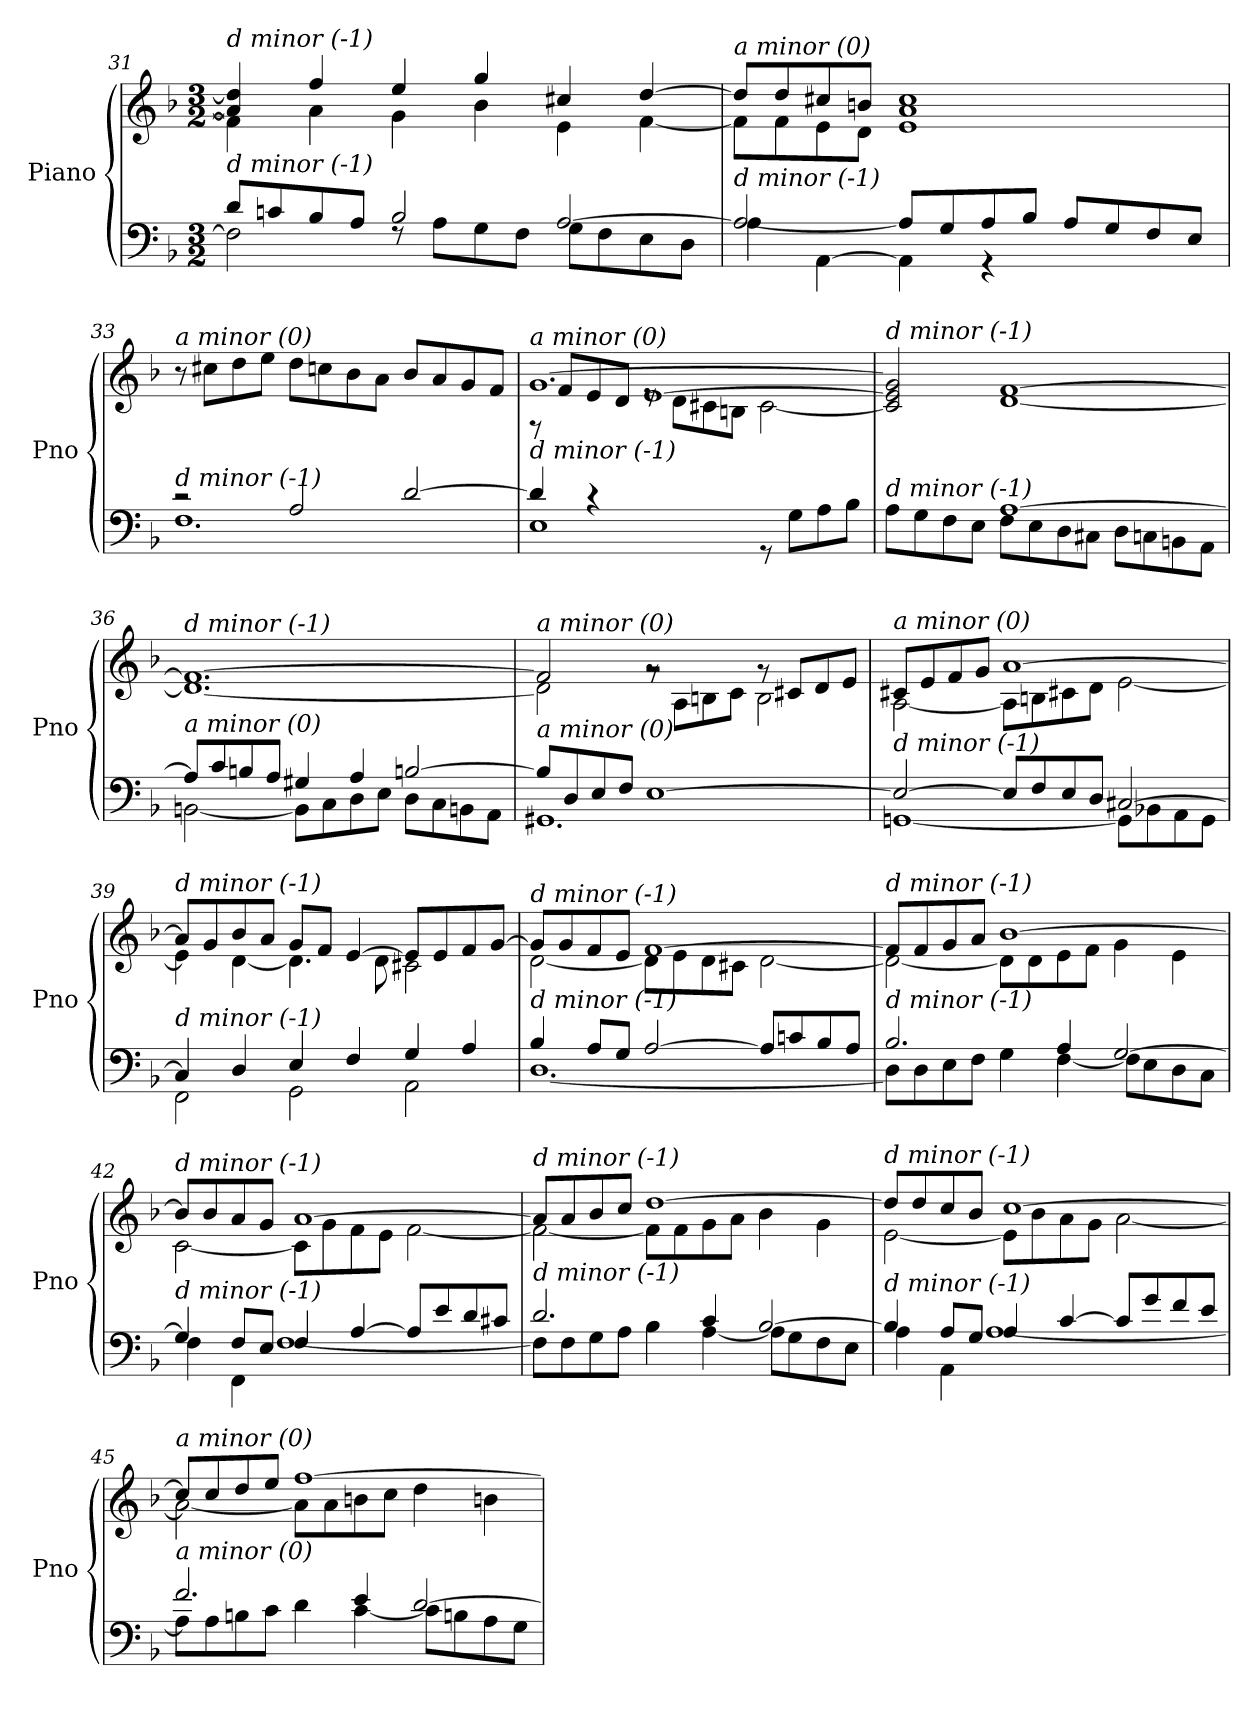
**kern	**kern
*part1	*part1
*staff2	*staff1
*I"Piano	*
*I'Pno	*
*clefF4	*clefG2
*k[b-]	*k[b-]
*M3/2	*M3/2
=31	=31
*^	*^
!	!	!LO:TX:i:t=d minor (-1)	!
!LO:TX:i:t=d minor (-1)	!	!	!
8d/L	2F\]	4a/] 4dd/]	4f\]
8cn/	.	.	.
8B-/	.	4ff/	4a\
8A/J	.	.	.
2B-/	8rF	4ee/	4g\
.	8A\L	.	.
.	8G\	4gg/	4b-\
.	8F\J	.	.
[2A/	8G\L	4cc#X/	4e\
.	8F\	.	.
.	8E\	[4dd/	[4f\
.	8D\J	.	.
=32	=32	=32	=32
*	*^	*	*^
!	!	!	!LO:TX:i:t=a minor (0)	!	!
!LO:TX:i:t=d minor (-1)	!	!	!	!	!
2ryy	2A/_	4A\	8dd/L]	8f\L]	1ryy
.	.	.	8dd/	8f\	.
.	.	[4AA\	8cc#X/	8e\	.
.	.	.	8bn/J	8d\J	.
1ryy	8A/L]	4AA\]	1e 1a 1cc#	1ryy	.
.	8G/	.	.	.	.
.	8A/	4r	.	.	.
.	8B-/J	.	.	.	.
.	8A/L	2ryy	.	.	2ryy
.	8G/	.	.	.	.
.	8F/	.	.	.	.
.	8E/J	.	.	.	.
*	*v	*v	*	*	*
*	*	*v	*v	*v
!!LO:LB:g=z
=33	=33	=33
!	!	!LO:TX:i:t=a minor (0)
!LO:TX:i:t=d minor (-1)	!	!
2r	1.F	8r
.	.	8cc#X\L
.	.	8dd\
.	.	8ee\J
2A/	.	8dd\L
.	.	8ccn\
.	.	8b-\
.	.	8a\J
[2d/	.	8b-/L
.	.	8a/
.	.	8g/
.	.	8f/J
=34	=34	=34
*	*^	*^
*	*	*	*	*^
*	*	*	*	*	*^
!	!	!	!LO:TX:i:t=a minor (0)	!	!	!
!LO:TX:i:t=d minor (-1)	!	!	!	!	!	!
2ryy	4d/]	1E	[1.g	2ryy	8rF	1ryy
.	.	.	.	.	8f/L	.
.	4r	.	.	.	8e/	.
.	.	.	.	.	8d/J	.
1ryy	4ryy	.	.	8re	[1e	.
.	.	.	.	8d\L	.	.
.	4ryy	.	.	8c#X\	.	.
.	.	.	.	8Bn\J	.	.
.	8rGG	2ryy	.	[2c#\	.	2ryy
.	8G\L	.	.	.	.	.
.	8A\	.	.	.	.	.
.	8B-\J	.	.	.	.	.
*	*v	*v	*	*	*	*
*	*	*	*v	*v	*v
=35	=35	=35	=35
!	!	!LO:TX:i:t=d minor (-1)	!
!LO:TX:i:t=d minor (-1)	!	!	!
8A\L	2ryy	2c#/] 2e/] 2g/]	2ryy
8G\	.	.	.
8F\	.	.	.
8E\J	.	.	.
[1A	8F\L	[1d [1f	1ryy
.	8E\	.	.
.	8D\	.	.
.	8C#X\J	.	.
.	8D\L	.	.
.	8Cn\	.	.
.	8BBn\	.	.
.	8AA\J	.	.
*	*	*v	*v
!!LO:PB:g=z
=36	=36	=36
!	!	!LO:TX:i:t=d minor (-1)
!LO:TX:i:t=a minor (0)	!	!
8A/L]	[2BBn\	1.d_ 1.f_
8c/	.	.
8Bn/	.	.
8A/J	.	.
4G#X/	8BB\L]	.
.	8C\	.
4A/	8D\	.
.	8E\J	.
[2Bn/	8D\L	.
.	8C\	.
.	8BBn\	.
.	8AA\J	.
=37	=37	=37
*	*	*^
!	!	!LO:TX:i:t=a minor (0)	!
!LO:TX:i:t=a minor (0)	!	!	!
8B/L]	1.GG#X	2f/]	2d\]
8D/	.	.	.
8E/	.	.	.
8F/J	.	.	.
[1E	.	2rg	8rg
.	.	.	8A\L
.	.	.	8Bn\
.	.	.	8c\J
.	.	8rg	2B\
.	.	8c#X/L	.
.	.	8d/	.
.	.	8e/J	.
=38	=38	=38	=38
!	!	!LO:TX:i:t=a minor (0)	!
!LO:TX:i:t=d minor (-1)	!	!	!
2E/_	[1GGn	8c#X/L	[2A\
.	.	8e/	.
.	.	8f/	.
.	.	8g/J	.
8E/L]	.	[1a	8A\L]
8F/	.	.	8Bn\
8E/	.	.	8c#X\
8D/J	.	.	8d\J
[2C#X/	8GG\L]	.	[2e\
.	8BB-X\	.	.
.	8AA\	.	.
.	8GG\J	.	.
!!LO:LB:g=z	!!
=39	=39	=39	=39
!	!	!LO:TX:i:t=d minor (-1)	!
!LO:TX:i:t=d minor (-1)	!	!	!
4C#/]	2FF\	8a/L]	4e\]
.	.	8g/	.
4D/	.	8b-/	[4d\
.	.	8a/J	.
4E/	2GG\	8g/L	4.d\]
.	.	8f/J	.
4F/	.	[4e/	.
.	.	.	8d\
4G/	2AA\	8e/L]	2c#X\
.	.	8e/	.
4A/	.	8f/	.
.	.	[8g/J	.
=40	=40	=40	=40
!	!	!LO:TX:i:t=d minor (-1)	!
!LO:TX:i:t=d minor (-1)	!	!	!
4B-/	[1.D	8g/L]	[2d\
.	.	8g/	.
8A/L	.	8f/	.
8G/J	.	8e/J	.
[2A/	.	[1f	8d\L]
.	.	.	8e\
.	.	.	8d\
.	.	.	8c#X\J
8A/L]	.	.	[2d\
8cn/	.	.	.
8B-/	.	.	.
8A/J	.	.	.
=41	=41	=41	=41
!	!	!LO:TX:i:t=d minor (-1)	!
!LO:TX:i:t=d minor (-1)	!	!	!
2.B-/	8D\L]	8f/L]	2d\_
.	8D\	8f/	.
.	8E\	8g/	.
.	8F\J	8a/J	.
.	4G\	[1b-	8d\L]
.	.	.	8d\
4A/	[4F\	.	8e\
.	.	.	8f\J
[2G/	8F\L]	.	4g\
.	8E\	.	.
.	8D\	.	4e\
.	8C\J	.	.
!!LO:LB:g=z	!!
=42	=42	=42	=42
!	!	!LO:TX:i:t=d minor (-1)	!
!LO:TX:i:t=d minor (-1)	!	!	!
4G/]	4F\	8b-/L]	[2c\
.	.	8b-/	.
8F/L	4FF\	8a/	.
8E/J	.	8g/J	.
4F/	[1F	[1a	8c\L]
.	.	.	8g\
[4A/	.	.	8f\
.	.	.	8e\J
8A/L]	.	.	[2f\
8e/	.	.	.
8d/	.	.	.
8c#X/J	.	.	.
=43	=43	=43	=43
!	!	!LO:TX:i:t=d minor (-1)	!
!LO:TX:i:t=d minor (-1)	!	!	!
2.d/	8F\L]	8a/L]	2f\_
.	8F\	8a/	.
.	8G\	8b-/	.
.	8A\J	8cc/J	.
.	4B-\	[1dd	8f\L]
.	.	.	8f\
4c/	[4A\	.	8g\
.	.	.	8a\J
[2B-/	8A\L]	.	4b-\
.	8G\	.	.
.	8F\	.	4g\
.	8E\J	.	.
=44	=44	=44	=44
!	!	!LO:TX:i:t=d minor (-1)	!
!LO:TX:i:t=d minor (-1)	!	!	!
4B-/]	4A\	8dd/L]	[2e\
.	.	8dd/	.
8A/L	4AA\	8cc/	.
8G/J	.	8b-/J	.
4A/	[1A	[1cc	8e\L]
.	.	.	8b-\
[4c/	.	.	8a\
.	.	.	8g\J
8c/L]	.	.	[2a\
8g/	.	.	.
8f/	.	.	.
8e/J	.	.	.
!!LO:LB:g=z	!!
=45	=45	=45	=45
!	!	!LO:TX:i:t=a minor (0)	!
!LO:TX:i:t=a minor (0)	!	!	!
2.f/	8A\L]	8cc/L]	2a\_
.	8A\	8cc/	.
.	8Bn\	8dd/	.
.	8c\J	8ee/J	.
.	4d\	[1ff	8a\L]
.	.	.	8a\
4e/	[4c\	.	8bn\
.	.	.	8cc\J
[2d/	8c\L]	.	4dd\
.	8Bn\	.	.
.	8A\	.	4bn\
.	8G\J	.	.
*v	*v	*	*
*	*v	*v
=	=
*-	*-
